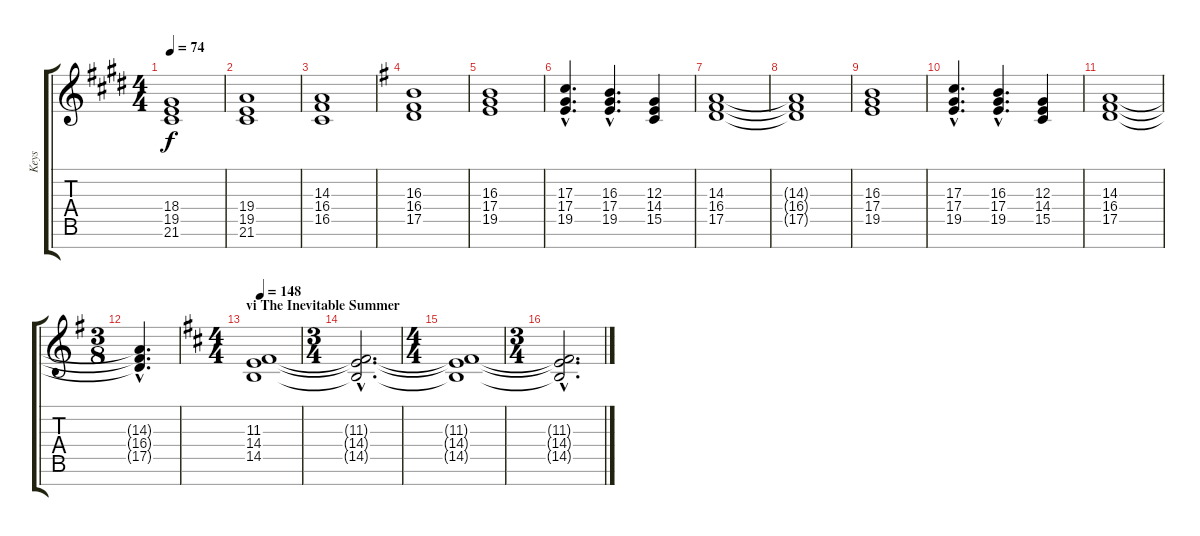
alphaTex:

\track ("Keys" "Keys") {instrument stringensemble1}
\staff {score tabs}
\tuning (E4 B3 G3 D3 A2 E2 B1) {hide}
\ts (4 4)
\tempo 74
\clef g2
\ks e
(18.4 19.5 21.6).1{dy f} |
(19.4 19.5 21.6).1 |
(14.3 16.4 16.5).1 |
\ks g
(16.3 16.4 17.5).1{volume 9 instrument stringensemble1} |
(16.3 17.4 19.5).1 |
(17.3{hac} 17.4{hac} 19.5{hac}).4{d} (16.3{hac} 17.4{hac} 19.5{hac}).4{d} (12.3 14.4 15.5).4 |
(14.3 16.4 17.5).1 |
(14.3{t} 16.4{t} 17.5{t}).1 |
(16.3 17.4 19.5).1 |
(17.3{hac} 17.4{hac} 19.5{hac}).4{d} (16.3{hac} 17.4{hac} 19.5{hac}).4{d} (12.3 14.4 15.5).4 |
(14.3 16.4 17.5).1 |
\ts (3 8)
(14.3{hac t} 16.4{hac t} 17.5{hac t}).4{d} |
\ts (4 4)
\section ("" "vi The Inevitable Summer")
\tempo 148
\ks d
(11.3 14.4 14.5).1 |
\ts (3 4)
(11.3{hac t} 14.4{hac t} 14.5{hac t}).2{d} |
\ts (4 4)
(11.3{t} 14.4{t} 14.5{t}).1 |
\ts (3 4)
(11.3{hac t} 14.4{hac t} 14.5{hac t}).2{d}
